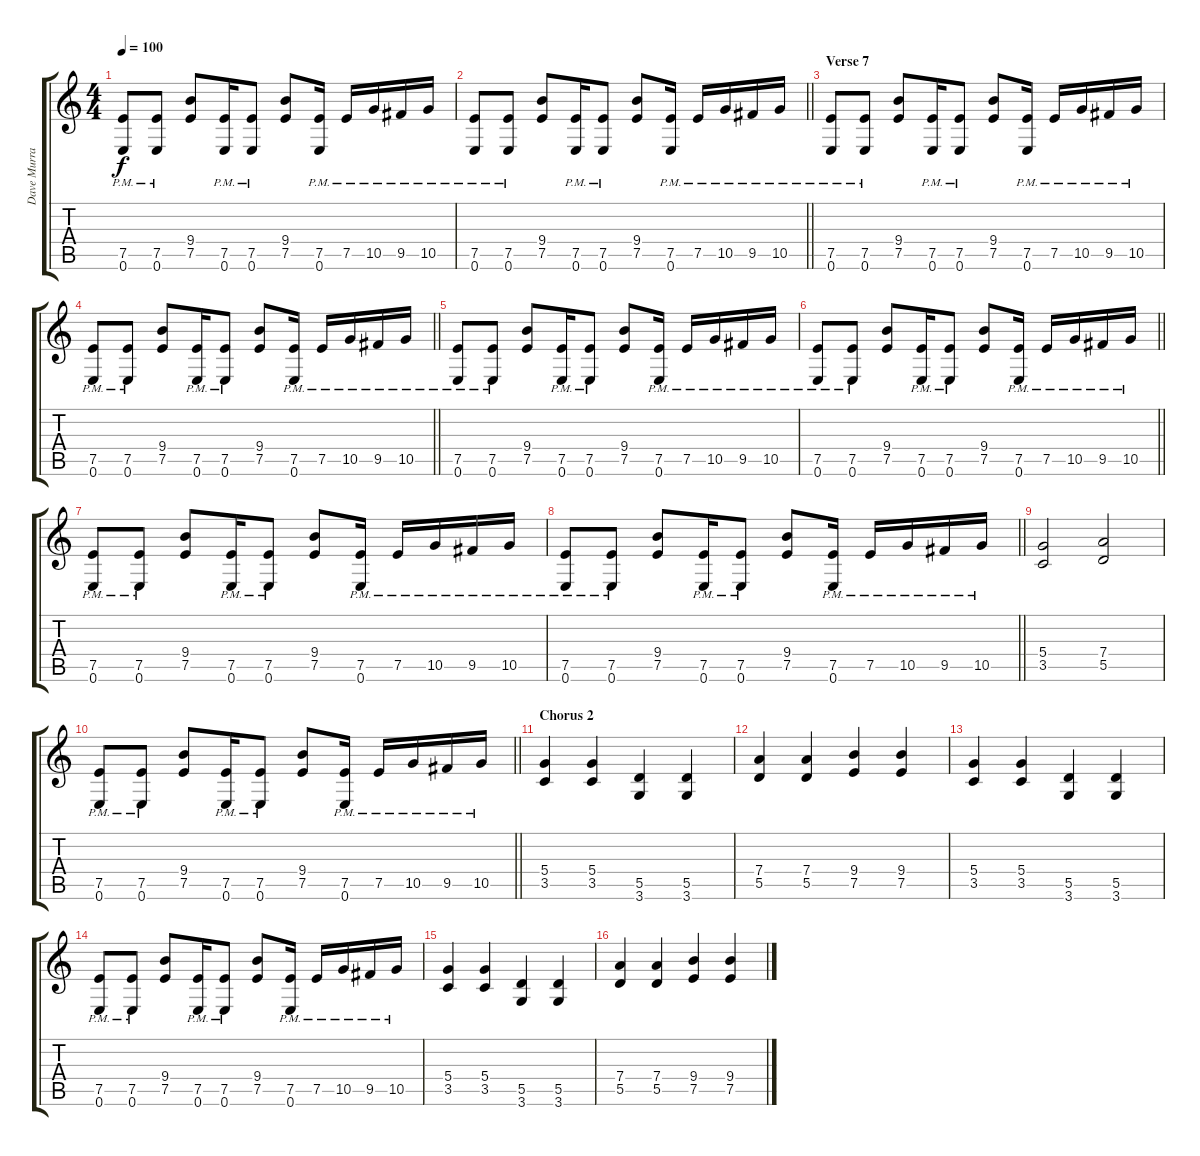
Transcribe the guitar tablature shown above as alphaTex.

\track ("Dave Murray" "Dave Murra") {instrument overdrivenguitar}
\staff {score tabs}
\tuning (E4 B3 G3 D3 A2 E2) {hide}
\ts (4 4)
\tempo 100
\clef g2
\ks c
(7.5{pm} 0.6{pm}).8{dy f} (7.5{pm} 0.6{pm}).8 (9.4 7.5).8 (7.5{pm} 0.6{pm}).16 (7.5{pm} 0.6{pm}).8 (9.4 7.5).8 (7.5{pm} 0.6{pm}).16 7.5{pm}.16 10.5{pm}.16 9.5{pm}.16 10.5{pm}.16 |
\barLineRight lightlight
(7.5{pm} 0.6{pm}).8 (7.5{pm} 0.6{pm}).8 (9.4 7.5).8 (7.5{pm} 0.6{pm}).16 (7.5{pm} 0.6{pm}).8 (9.4 7.5).8 (7.5{pm} 0.6{pm}).16 7.5{pm}.16 10.5{pm}.16 9.5{pm}.16 10.5{pm}.16 |
\section ("" "Verse 7")
(7.5{pm} 0.6{pm}).8 (7.5{pm} 0.6{pm}).8 (9.4 7.5).8 (7.5{pm} 0.6{pm}).16 (7.5{pm} 0.6{pm}).8 (9.4 7.5).8 (7.5{pm} 0.6{pm}).16 7.5{pm}.16 10.5{pm}.16 9.5{pm}.16 10.5{pm}.16 |
\barLineRight lightlight
(7.5{pm} 0.6{pm}).8 (7.5{pm} 0.6{pm}).8 (9.4 7.5).8 (7.5{pm} 0.6{pm}).16 (7.5{pm} 0.6{pm}).8 (9.4 7.5).8 (7.5{pm} 0.6{pm}).16 7.5{pm}.16 10.5{pm}.16 9.5{pm}.16 10.5{pm}.16 |
(7.5{pm} 0.6{pm}).8 (7.5{pm} 0.6{pm}).8 (9.4 7.5).8 (7.5{pm} 0.6{pm}).16 (7.5{pm} 0.6{pm}).8 (9.4 7.5).8 (7.5{pm} 0.6{pm}).16 7.5{pm}.16 10.5{pm}.16 9.5{pm}.16 10.5{pm}.16 |
\barLineRight lightlight
(7.5{pm} 0.6{pm}).8 (7.5{pm} 0.6{pm}).8 (9.4 7.5).8 (7.5{pm} 0.6{pm}).16 (7.5{pm} 0.6{pm}).8 (9.4 7.5).8 (7.5{pm} 0.6{pm}).16 7.5{pm}.16 10.5{pm}.16 9.5{pm}.16 10.5{pm}.16 |
(7.5{pm} 0.6{pm}).8 (7.5{pm} 0.6{pm}).8 (9.4 7.5).8 (7.5{pm} 0.6{pm}).16 (7.5{pm} 0.6{pm}).8 (9.4 7.5).8 (7.5{pm} 0.6{pm}).16 7.5{pm}.16 10.5{pm}.16 9.5{pm}.16 10.5{pm}.16 |
\barLineRight lightlight
(7.5{pm} 0.6{pm}).8 (7.5{pm} 0.6{pm}).8 (9.4 7.5).8 (7.5{pm} 0.6{pm}).16 (7.5{pm} 0.6{pm}).8 (9.4 7.5).8 (7.5{pm} 0.6{pm}).16 7.5{pm}.16 10.5{pm}.16 9.5{pm}.16 10.5{pm}.16 |
(5.4 3.5).2 (7.4 5.5).2 |
\barLineRight lightlight
(7.5{pm} 0.6{pm}).8 (7.5{pm} 0.6{pm}).8 (9.4 7.5).8 (7.5{pm} 0.6{pm}).16 (7.5{pm} 0.6{pm}).8 (9.4 7.5).8 (7.5{pm} 0.6{pm}).16 7.5{pm}.16 10.5{pm}.16 9.5{pm}.16 10.5{pm}.16 |
\section ("" "Chorus 2")
(5.4 3.5).4 (5.4 3.5).4 (5.5 3.6).4 (5.5 3.6).4 |
(7.4 5.5).4 (7.4 5.5).4 (9.4 7.5).4 (9.4 7.5).4 |
(5.4 3.5).4 (5.4 3.5).4 (5.5 3.6).4 (5.5 3.6).4 |
(7.5{pm} 0.6{pm}).8 (7.5{pm} 0.6{pm}).8 (9.4 7.5).8 (7.5{pm} 0.6{pm}).16 (7.5{pm} 0.6{pm}).8 (9.4 7.5).8 (7.5{pm} 0.6{pm}).16 7.5{pm}.16 10.5{pm}.16 9.5{pm}.16 10.5{pm}.16 |
(5.4 3.5).4 (5.4 3.5).4 (5.5 3.6).4 (5.5 3.6).4 |
(7.4 5.5).4 (7.4 5.5).4 (9.4 7.5).4 (9.4 7.5).4
